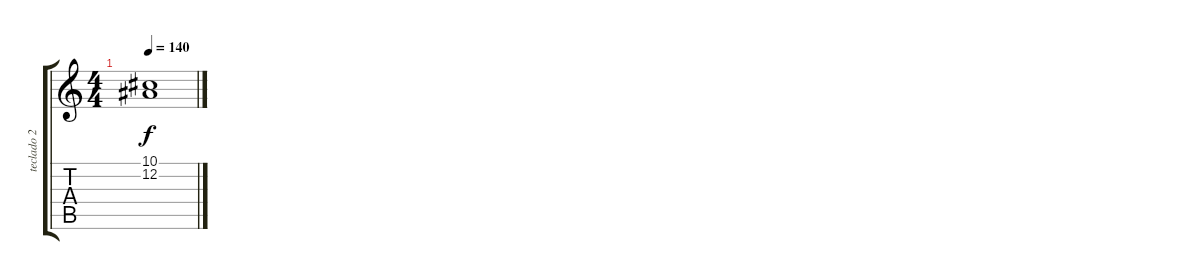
\track ("teclado 2" "teclado 2") {instrument stringensemble1}
\staff {score tabs}
\tuning (Eb4 Bb3 Gb3 Db3 Ab2 Eb2) {hide}
\ts (4 4)
\tempo 140
\clef g2
\ks c
(10.1 12.2).1{dy f}
